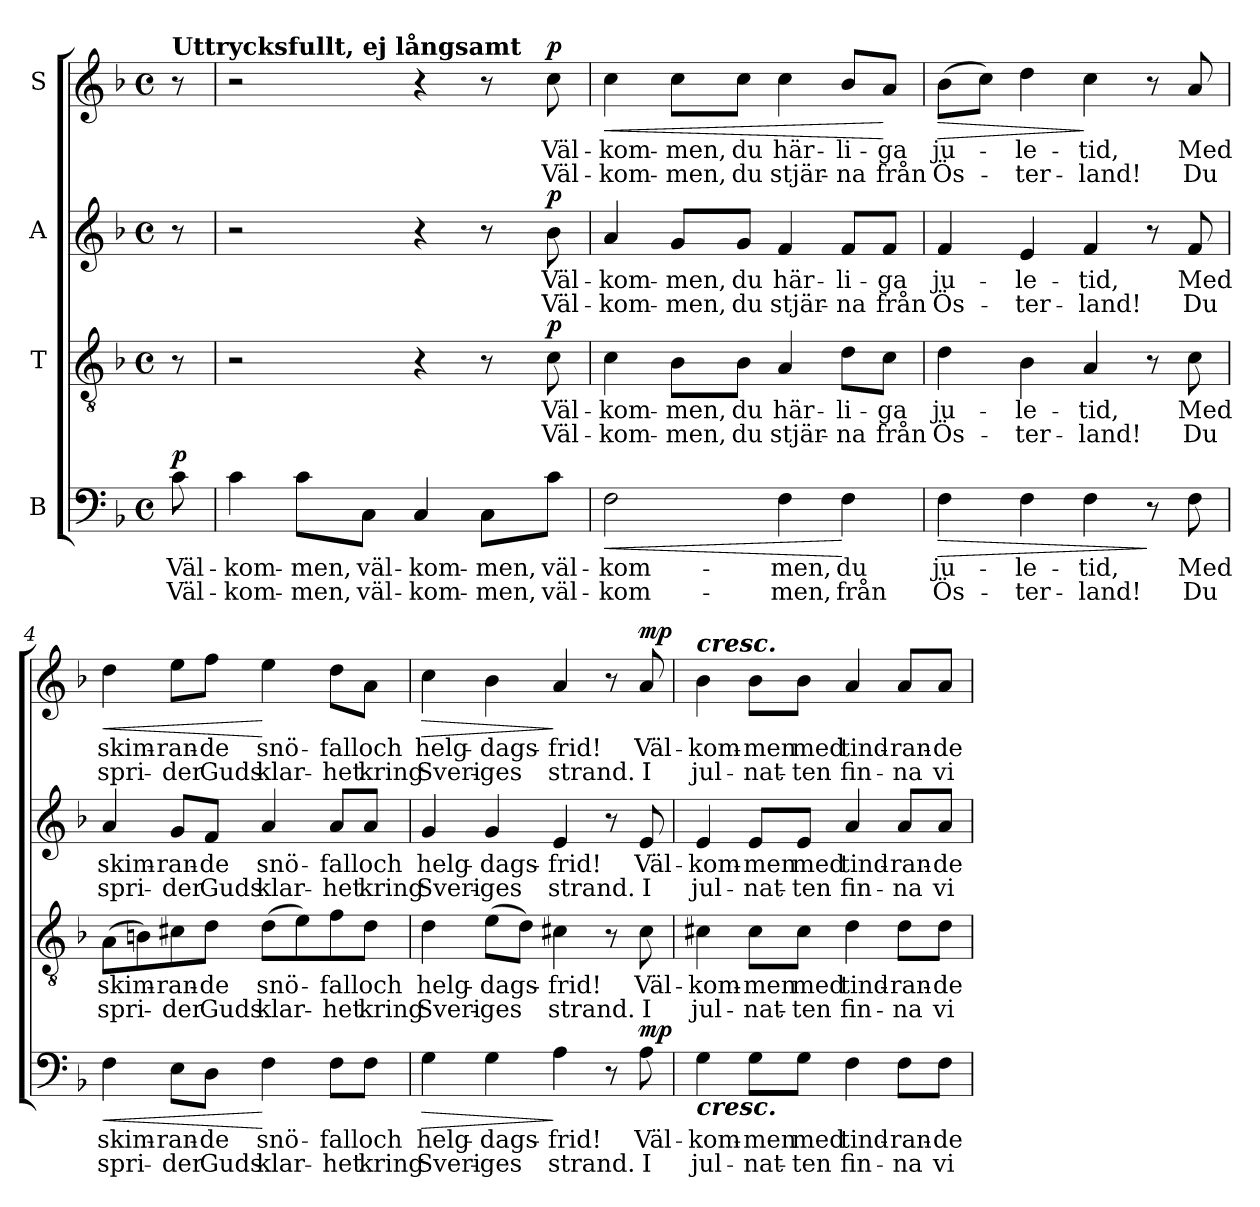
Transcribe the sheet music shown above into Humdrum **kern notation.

**kern	**text	**text	**dynam	**kern	**text	**text	**dynam	**kern	**text	**text	**dynam	**kern	**text	**text	**dynam
*part4	*part4	*part4	*part4	*part3	*part3	*part3	*part3	*part2	*part2	*part2	*part2	*part1	*part1	*part1	*part1
*staff4	*staff4	*staff4	*staff4	*staff3	*staff3	*staff3	*staff3	*staff2	*staff2	*staff2	*staff2	*staff1	*staff1	*staff1	*staff1
*I"B	*	*	*	*I"T	*	*	*	*I"A	*	*	*	*I"S	*	*	*
*clefF4	*	*	*	*clefGv2	*	*	*	*clefG2	*	*	*	*clefG2	*	*	*
*k[b-]	*	*	*	*k[b-]	*	*	*	*k[b-]	*	*	*	*k[b-]	*	*	*
*F:	*	*	*	*F:	*	*	*	*F:	*	*	*	*F:	*	*	*
*M4/4	*	*	*	*M4/4	*	*	*	*M4/4	*	*	*	*M4/4	*	*	*
*met(c)	*	*	*	*met(c)	*	*	*	*met(c)	*	*	*	*met(c)	*	*	*
=	=	=	=	=	=	=	=	=	=	=	=	=	=	=	=
!	!	!	!	!	!	!	!	!	!	!	!	!LO:TX:a:B:t=Uttrycksfullt, ej långsamt	!	!	!
!	!LO:LY:b	!LO:LY:b	!LO:DY:a	!	!	!	!	!	!	!	!	!	!	!	!
8c\	Väl-	Väl-	p	8r	.	.	.	8r	.	.	.	8r	.	.	.
=1	=1	=1	=1	=1	=1	=1	=1	=1	=1	=1	=1	=1	=1	=1	=1
!	!LO:LY:b	!LO:LY:b	!	!	!	!	!	!	!	!	!	!	!	!	!
4c\	-kom-	-kom-	.	2r	.	.	.	2r	.	.	.	2r	.	.	.
!	!LO:LY:b	!LO:LY:b	!	!	!	!	!	!	!	!	!	!	!	!	!
8c\L	-men,	-men,	.	.	.	.	.	.	.	.	.	.	.	.	.
!	!LO:LY:b	!LO:LY:b	!	!	!	!	!	!	!	!	!	!	!	!	!
8C\J	väl-	väl-	.	.	.	.	.	.	.	.	.	.	.	.	.
!	!LO:LY:b	!LO:LY:b	!	!	!	!	!	!	!	!	!	!	!	!	!
4C/	-kom-	-kom-	.	4r	.	.	.	4r	.	.	.	4r	.	.	.
!	!LO:LY:b	!LO:LY:b	!	!	!	!	!	!	!	!	!	!	!	!	!
8C\L	-men,	-men,	.	8r	.	.	.	8r	.	.	.	8r	.	.	.
!	!LO:LY:b	!LO:LY:b	!	!	!LO:LY:b	!LO:LY:b	!LO:DY:a	!	!LO:LY:b	!LO:LY:b	!LO:DY:a	!	!LO:LY:b	!LO:LY:b	!LO:DY:a
8c\J	väl-	väl-	.	8c\	Väl-	Väl-	p	8b-\	Väl-	Väl-	p	8cc\	Väl-	Väl-	p
=2	=2	=2	=2	=2	=2	=2	=2	=2	=2	=2	=2	=2	=2	=2	=2
!	!LO:LY:b	!LO:LY:b	!LO:HP:b	!	!LO:LY:b	!LO:LY:b	!	!	!LO:LY:b	!LO:LY:b	!	!	!LO:LY:b	!LO:LY:b	!LO:HP:b
2F\	-kom-	-kom-	<	4c\	-kom-	-kom-	.	4a/	-kom-	-kom-	.	4cc\	-kom-	-kom-	<
!	!	!	!	!	!LO:LY:b	!LO:LY:b	!	!	!LO:LY:b	!LO:LY:b	!	!	!LO:LY:b	!LO:LY:b	!
.	.	.	.	8B-\L	-men,	-men,	.	8g/L	-men,	-men,	.	8cc\L	-men,	-men,	.
!	!	!	!	!	!LO:LY:b	!LO:LY:b	!	!	!LO:LY:b	!LO:LY:b	!	!	!LO:LY:b	!LO:LY:b	!
.	.	.	.	8B-\J	du	du	.	8g/J	du	du	.	8cc\J	du	du	.
!	!LO:LY:b	!LO:LY:b	!	!	!LO:LY:b	!LO:LY:b	!	!	!LO:LY:b	!LO:LY:b	!	!	!LO:LY:b	!LO:LY:b	!
4F\	-men,	-men,	.	4A/	här-	stjär-	.	4f/	här-	stjär-	.	4cc\	här-	stjär-	.
!	!LO:LY:b	!LO:LY:b	!	!	!LO:LY:b	!LO:LY:b	!	!	!LO:LY:b	!LO:LY:b	!	!	!LO:LY:b	!LO:LY:b	!
4F\	du	från	[	8d\L	-li-	-na	.	8f/L	-li-	-na	.	8b-/L	-li-	-na	.
!	!	!	!	!	!LO:LY:b	!LO:LY:b	!	!	!LO:LY:b	!LO:LY:b	!	!	!LO:LY:b	!LO:LY:b	!
.	.	.	.	8c\J	-ga	från	.	8f/J	-ga	från	.	8a/J	-ga	från	[
=3	=3	=3	=3	=3	=3	=3	=3	=3	=3	=3	=3	=3	=3	=3	=3
!	!LO:LY:b	!LO:LY:b	!LO:HP:b	!	!LO:LY:b	!LO:LY:b	!	!	!LO:LY:b	!LO:LY:b	!	!	!LO:LY:b	!LO:LY:b	!LO:HP:b
4F\	ju-	Ös-	>	4d\	ju-	Ös-	.	4f/	ju-	Ös-	.	(>8b-\L	ju-	Ös-	>
.	.	.	.	.	.	.	.	.	.	.	.	8cc\J)	.	.	.
!	!LO:LY:b	!LO:LY:b	!	!	!LO:LY:b	!LO:LY:b	!	!	!LO:LY:b	!LO:LY:b	!	!	!LO:LY:b	!LO:LY:b	!
4F\	-le-	-ter-	.	4B-\	-le-	-ter-	.	4e/	-le-	-ter-	.	4dd\	-le-	-ter-	.
!	!LO:LY:b	!LO:LY:b	!	!	!LO:LY:b	!LO:LY:b	!	!	!LO:LY:b	!LO:LY:b	!	!	!LO:LY:b	!LO:LY:b	!
4F\	-tid,	-land!	.	4A/	-tid,	-land!	.	4f/	-tid,	-land!	.	4cc\	-tid,	-land!	]
8r	.	.	]	8r	.	.	.	8r	.	.	.	8r	.	.	.
!	!LO:LY:b	!LO:LY:b	!	!	!LO:LY:b	!LO:LY:b	!	!	!LO:LY:b	!LO:LY:b	!	!	!LO:LY:b	!LO:LY:b	!
8F\	Med	Du	.	8c\	Med	Du	.	8f/	Med	Du	.	8a/	Med	Du	.
=4	=4	=4	=4	=4	=4	=4	=4	=4	=4	=4	=4	=4	=4	=4	=4
!	!LO:LY:b	!LO:LY:b	!LO:HP:b	!	!LO:LY:b	!LO:LY:b	!	!	!LO:LY:b	!LO:LY:b	!	!	!LO:LY:b	!LO:LY:b	!LO:HP:b
4F\	skim-	spri-	<	(>8A\L	skim-	spri-	.	4a/	skim-	spri-	.	4dd\	skim-	spri-	<
.	.	.	.	8Bn\)	.	.	.	.	.	.	.	.	.	.	.
!	!LO:LY:b	!LO:LY:b	!	!	!LO:LY:b	!LO:LY:b	!	!	!LO:LY:b	!LO:LY:b	!	!	!LO:LY:b	!LO:LY:b	!
8E\L	-ran-	-der	.	8c#X\	-ran-	-der	.	8g/L	-ran-	-der	.	8ee\L	-ran-	-der	.
!	!LO:LY:b	!LO:LY:b	!	!	!LO:LY:b	!LO:LY:b	!	!	!LO:LY:b	!LO:LY:b	!	!	!LO:LY:b	!LO:LY:b	!
8D\J	-de	Guds	.	8d\J	-de	Guds	.	8f/J	-de	Guds	.	8ff\J	-de	Guds	.
!	!LO:LY:b	!LO:LY:b	!	!	!LO:LY:b	!LO:LY:b	!	!	!LO:LY:b	!LO:LY:b	!	!	!LO:LY:b	!LO:LY:b	!
4F\	snö-	klar-	[	(>8d\L	snö-	klar-	.	4a/	snö-	klar-	.	4ee\	snö-	klar-	[
.	.	.	.	8e\)	.	.	.	.	.	.	.	.	.	.	.
!	!LO:LY:b	!LO:LY:b	!	!	!LO:LY:b	!LO:LY:b	!	!	!LO:LY:b	!LO:LY:b	!	!	!LO:LY:b	!LO:LY:b	!
8F\L	-fall	-het	.	8f\	-fall	-het	.	8a/L	-fall	-het	.	8dd\L	-fall	-het	.
!	!LO:LY:b	!LO:LY:b	!	!	!LO:LY:b	!LO:LY:b	!	!	!LO:LY:b	!LO:LY:b	!	!	!LO:LY:b	!LO:LY:b	!
8F\J	och	kring	.	8d\J	och	kring	.	8a/J	och	kring	.	8a\J	och	kring	.
!!LO:LB:g=z
=5	=5	=5	=5	=5	=5	=5	=5	=5	=5	=5	=5	=5	=5	=5	=5
!	!LO:LY:b	!LO:LY:b	!LO:HP:b	!	!LO:LY:b	!LO:LY:b	!	!	!LO:LY:b	!LO:LY:b	!	!	!LO:LY:b	!LO:LY:b	!LO:HP:b
4G\	helg-	Sveri-	>	4d\	helg-	Sveri-	.	4g/	helg-	Sveri-	.	4cc\	helg-	Sveri-	>
!	!LO:LY:b	!LO:LY:b	!	!	!LO:LY:b	!LO:LY:b	!	!	!LO:LY:b	!LO:LY:b	!	!	!LO:LY:b	!LO:LY:b	!
4G\	-dags-	-ges	.	(>8e\L	-dags-	-ges	.	4g/	-dags-	-ges	.	4b-\	-dags-	-ges	.
.	.	.	.	8d\J)	.	.	.	.	.	.	.	.	.	.	.
!	!LO:LY:b	!LO:LY:b	!	!	!LO:LY:b	!LO:LY:b	!	!	!LO:LY:b	!LO:LY:b	!	!	!LO:LY:b	!LO:LY:b	!
4A\	-frid!	strand.	]	4c#X\	-frid!	strand.	.	4e/	-frid!	strand.	.	4a/	-frid!	strand.	]
8r	.	.	.	8r	.	.	.	8r	.	.	.	8r	.	.	.
!	!LO:LY:b	!LO:LY:b	!LO:DY:b	!	!LO:LY:b	!LO:LY:b	!	!	!LO:LY:b	!LO:LY:b	!	!	!LO:LY:b	!LO:LY:b	!LO:DY:a
8A\	Väl-	I	mp	8c#\	Väl-	I	.	8e/	Väl-	I	.	8a/	Väl-	I	mp
=6	=6	=6	=6	=6	=6	=6	=6	=6	=6	=6	=6	=6	=6	=6	=6
!	!	!	!	!	!	!	!	!	!	!	!	!LO:TX:a:Bi:t=cresc.	!	!	!
!LO:TX:b:Bi:t=cresc.	!	!	!	!	!	!	!	!	!	!	!	!	!	!	!
!	!LO:LY:b	!LO:LY:b	!	!	!LO:LY:b	!LO:LY:b	!	!	!LO:LY:b	!LO:LY:b	!	!	!LO:LY:b	!LO:LY:b	!
4G\	-kom-	jul-	.	4c#X\	-kom-	jul-	.	4e/	-kom-	jul-	.	4b-\	-kom-	jul-	.
!	!LO:LY:b	!LO:LY:b	!	!	!LO:LY:b	!LO:LY:b	!	!	!LO:LY:b	!LO:LY:b	!	!	!LO:LY:b	!LO:LY:b	!
8G\L	-men	-nat-	.	8c#\L	-men	-nat-	.	8e/L	-men	-nat-	.	8b-\L	-men	-nat-	.
!	!LO:LY:b	!LO:LY:b	!	!	!LO:LY:b	!LO:LY:b	!	!	!LO:LY:b	!LO:LY:b	!	!	!LO:LY:b	!LO:LY:b	!
8G\J	med	-ten	.	8c#\J	med	-ten	.	8e/J	med	-ten	.	8b-\J	med	-ten	.
!	!LO:LY:b	!LO:LY:b	!	!	!LO:LY:b	!LO:LY:b	!	!	!LO:LY:b	!LO:LY:b	!	!	!LO:LY:b	!LO:LY:b	!
4F\	tind-	fin-	.	4d\	tind-	fin-	.	4a/	tind-	fin-	.	4a/	tind-	fin-	.
!	!LO:LY:b	!LO:LY:b	!	!	!LO:LY:b	!LO:LY:b	!	!	!LO:LY:b	!LO:LY:b	!	!	!LO:LY:b	!LO:LY:b	!
8F\L	-ran-	-na	.	8d\L	-ran-	-na	.	8a/L	-ran-	-na	.	8a/L	-ran-	-na	.
!	!LO:LY:b	!LO:LY:b	!	!	!LO:LY:b	!LO:LY:b	!	!	!LO:LY:b	!LO:LY:b	!	!	!LO:LY:b	!LO:LY:b	!
8F\J	-de	vi	.	8d\J	-de	vi	.	8a/J	-de	vi	.	8a/J	-de	vi	.
=	=	=	=	=	=	=	=	=	=	=	=	=	=	=	=
*-	*-	*-	*-	*-	*-	*-	*-	*-	*-	*-	*-	*-	*-	*-	*-
